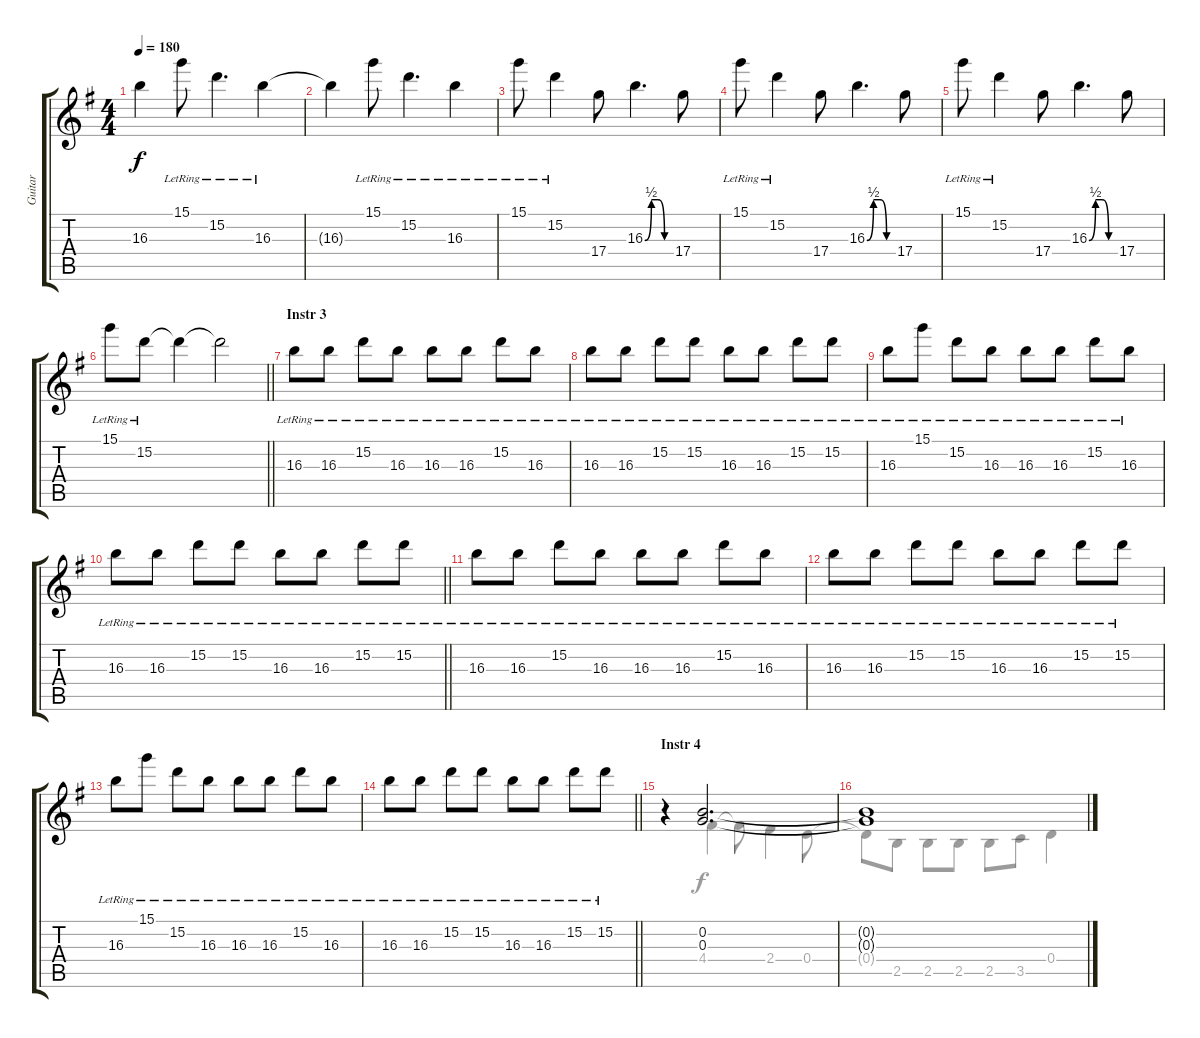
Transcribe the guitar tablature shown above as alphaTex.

\track ("Guitar" "Guitar") {instrument electricguitarclean bank 255}
\staff {score tabs}
\tuning (E4 B3 G3 D3 A2 E2) {hide}
\voice
\ts (4 4)
\tempo 180
\clef g2
\ks g
16.3{t}.4{dy f} 15.1{lr}.8 15.2{lr}.4{d} 16.3{lr}.4 |
16.3{t}.4 15.1{lr}.8 15.2{lr}.4{d} 16.3{lr}.4 |
15.1{lr}.8 15.2{lr}.4 17.4.8 16.3{be (custom 0 0 15 2 30 2 45 0 60 0)}.4{d} 17.4.8 |
15.1{lr}.8 15.2{lr}.4 17.4.8 16.3{be (custom 0 0 15 2 30 2 45 0 60 0)}.4{d} 17.4.8 |
15.1{lr}.8 15.2{lr}.4 17.4.8 16.3{be (custom 0 0 15 2 30 2 45 0 60 0)}.4{d} 17.4.8 |
\barLineRight lightlight
15.1{lr}.8 15.2{lr}.8 15.2{t}.4 15.2{t}.2 |
\section ("" "Instr 3")
16.3{lr}.8 16.3{lr}.8 15.2{lr}.8 16.3{lr}.8 16.3{lr}.8 16.3{lr}.8 15.2{lr}.8 16.3{lr}.8 |
16.3{lr}.8 16.3{lr}.8 15.2{lr}.8 15.2{lr}.8 16.3{lr}.8 16.3{lr}.8 15.2{lr}.8 15.2{lr}.8 |
16.3{lr}.8 15.1{lr}.8 15.2{lr}.8 16.3{lr}.8 16.3{lr}.8 16.3{lr}.8 15.2{lr}.8 16.3{lr}.8 |
\barLineRight lightlight
16.3{lr}.8 16.3{lr}.8 15.2{lr}.8 15.2{lr}.8 16.3{lr}.8 16.3{lr}.8 15.2{lr}.8 15.2{lr}.8 |
\section ("" "")
16.3{lr}.8 16.3{lr}.8 15.2{lr}.8 16.3{lr}.8 16.3{lr}.8 16.3{lr}.8 15.2{lr}.8 16.3{lr}.8 |
16.3{lr}.8 16.3{lr}.8 15.2{lr}.8 15.2{lr}.8 16.3{lr}.8 16.3{lr}.8 15.2{lr}.8 15.2{lr}.8 |
16.3{lr}.8 15.1{lr}.8 15.2{lr}.8 16.3{lr}.8 16.3{lr}.8 16.3{lr}.8 15.2{lr}.8 16.3{lr}.8 |
\barLineRight lightlight
16.3{lr}.8 16.3{lr}.8 15.2{lr}.8 15.2{lr}.8 16.3{lr}.8 16.3{lr}.8 15.2{lr}.8 15.2{lr}.8 |
\section ("" "Instr 4")
r.4 (0.2 0.3).2{d} |
(0.2{t} 0.3{t}).1
\voice
\clef g2
\ottava regular
\simile none
\ks g
|
|
|
|
|
\barLineRight lightlight
|
|
|
|
\barLineRight lightlight
|
|
|
|
\barLineRight lightlight
|
r.4 4.4.4 4.4{t}.8 2.4.4 0.4.8 |
0.4{t}.8 2.5.8 2.5.8 2.5.8 2.5.8 3.5.8 0.4.4
